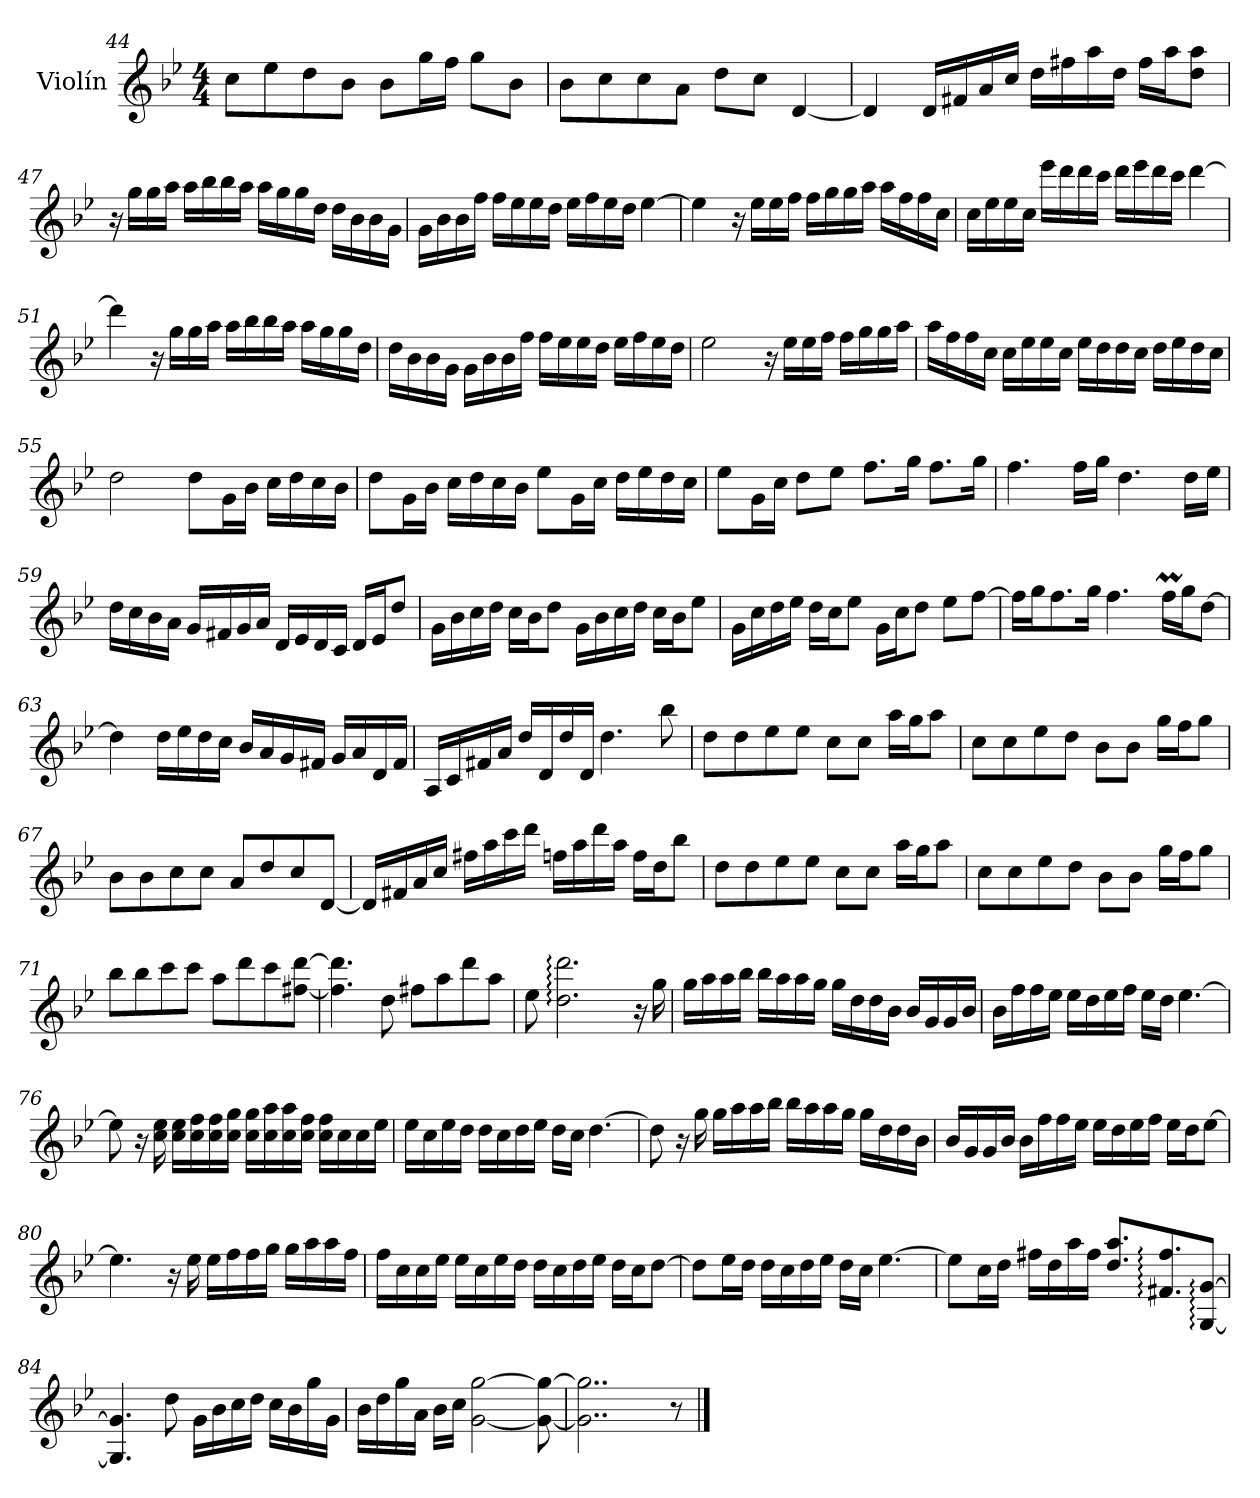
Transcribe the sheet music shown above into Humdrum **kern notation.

**kern
*part1
*staff1
*I"Violín
*I'Vln.
!!LO:LB:g=z
*clefG2
*k[b-e-]
*M4/4
=44
8cc\L
8ee-\
8dd\
8b-\J
8b-\L
16gg\L
16ff\JJ
8gg\L
8b-\J
=45
8b-\L
8cc\
8cc\
8a\J
8dd\L
8cc\J
[4d/
=46
4d/]
16d/LL
16f#X/
16a/
16cc/JJ
16dd\LL
16ff#X\
16aa\
16dd\JJ
16ff#\LL
16aa\J
8dd\ 8aa\J
=47
16r
16gg\LL
16gg\
16aa\JJ
16aa\LL
16bb-\
16bb-\
16aa\JJ
16aa\LL
16gg\
16gg\
16dd\JJ
16dd\LL
16b-\
16b-\
16g\JJ
!!LO:LB:g=z
=48
16g\LL
16b-\
16b-\
16ff\JJ
16ff\LL
16ee-\
16ee-\
16dd\JJ
16ee-\LL
16ff\
16ee-\
16dd\JJ
[4ee-\
=49
4ee-\]
16r
16ee-\LL
16ee-\
16ff\JJ
16ff\LL
16gg\
16gg\
16aa\JJ
16aa\LL
16ff\
16ff\
16cc\JJ
=50
16cc\LL
16ee-\
16ee-\
16cc\JJ
16eee-\LL
16ddd\
16ddd\
16ccc\JJ
16ddd\LL
16eee-\
16ddd\
16ccc\JJ
[4ddd\
!!LO:LB:g=z
=51
4ddd\]
16r
16gg\LL
16gg\
16aa\JJ
16aa\LL
16bb-\
16bb-\
16aa\JJ
16aa\LL
16gg\
16gg\
16dd\JJ
=52
16dd\LL
16b-\
16b-\
16g\JJ
16g\LL
16b-\
16b-\
16ff\JJ
16ff\LL
16ee-\
16ee-\
16dd\JJ
16ee-\LL
16ff\
16ee-\
16dd\JJ
=53
2ee-\
16r
16ee-\LL
16ee-\
16ff\JJ
16ff\LL
16gg\
16gg\
16aa\JJ
!!LO:LB:g=z
=54
16aa\LL
16ff\
16ff\
16cc\JJ
16cc\LL
16ee-\
16ee-\
16cc\JJ
16ee-\LL
16dd\
16dd\
16cc\JJ
16dd\LL
16ee-\
16dd\
16cc\JJ
=55
2dd\
8dd\L
16g\L
16b-\JJ
16cc\LL
16dd\
16cc\
16b-\JJ
=56
8dd\L
16g\L
16b-\JJ
16cc\LL
16dd\
16cc\
16b-\JJ
8ee-\L
16g\L
16cc\JJ
16dd\LL
16ee-\
16dd\
16cc\JJ
=57
8ee-\L
16g\L
16cc\JJ
8dd\L
8ee-\J
8.ff\L
16gg\Jk
8.ff\L
16gg\Jk
!!LO:LB:g=z
=58
4.ff\
16ff\LL
16gg\JJ
4.dd\
16dd\LL
16ee-\JJ
=59
16dd\LL
16cc\
16b-\
16a\JJ
16g/LL
16f#X/
16g/
16a/JJ
16d/LL
16e-/
16d/
16c/JJ
16d/LL
16e-/J
8dd/J
=60
16g\LL
16b-\
16cc\
16dd\JJ
16cc\LL
16b-\J
8dd\J
16g\LL
16b-\
16cc\
16dd\JJ
16cc\LL
16b-\J
8ee-\J
=61
16g\LL
16cc\
16dd\
16ee-\JJ
16dd\LL
16cc\J
8ee-\J
16g\LL
16cc\J
8dd\J
8ee-\L
[8ff\J
!!LO:LB:g=z
=62
16ff\LL]
16gg\J
8.ff\
16gg\Jk
4.ff\
16ffM\LL
16gg\J
[8dd\J
=63
4dd\]
16dd\LL
16ee-\
16dd\
16cc\JJ
16b-/LL
16a/
16g/
16f#X/JJ
16g/LL
16a/
16d/
16f#/JJ
=64
16A/LL
16c/
16f#X/
16a/JJ
16dd/LL
16d/
16dd/
16d/JJ
4.dd\
8bb-\
=65
8dd\L
8dd\
8ee-\
8ee-\J
8cc\L
8cc\J
16aa\LL
16gg\J
8aa\J
!!LO:LB:g=z
=66
8cc\L
8cc\
8ee-\
8dd\J
8b-\L
8b-\J
16gg\LL
16ff\J
8gg\J
=67
8b-\L
8b-\
8cc\
8cc\J
8a/L
8dd/
8cc/
[8d/J
=68
16d/LL]
16f#X/
16a/
16cc/JJ
16ff#X\LL
16aa\
16ccc\
16ddd\JJ
16ffn\LL
16aa\
16ddd\
16aa\JJ
16ff\LL
16dd\J
8bb-\J
=69
8dd\L
8dd\
8ee-\
8ee-\J
8cc\L
8cc\J
16aa\LL
16gg\J
8aa\J
!!LO:LB:g=z
=70
8cc\L
8cc\
8ee-\
8dd\J
8b-\L
8b-\J
16gg\LL
16ff\J
8gg\J
=71
8bb-\L
8bb-\
8ccc\
8ccc\J
8aa\L
8ddd\
8ccc\
[8ff#X\ [8ddd\J
=72
4.ff#\] 4.ddd\]
8dd\
8ff#X\L
8aa\
8ddd\
8aa\J
=73
8ee-\
2.dd\: 2.ddd\:
16r
16gg\
!!LO:PB:g=z
=74
16gg\LL
16aa\
16aa\
16bb-\JJ
16bb-\LL
16aa\
16aa\
16gg\JJ
16gg\LL
16dd\
16dd\
16b-\JJ
16b-/LL
16g/
16g/
16b-/JJ
=75
16b-\LL
16ff\
16ff\
16ee-\JJ
16ee-\LL
16dd\
16ee-\
16ff\JJ
16ee-\LL
16dd\JJ
[4.ee-\
=76
8ee-\]
16r
16cc\ 16ee-\
16cc\ 16ee-\LL
16cc\ 16ff\
16cc\ 16ff\
16cc\ 16gg\JJ
16cc\ 16gg\LL
16cc\ 16aa\
16cc\ 16aa\
16cc\ 16ff\JJ
16cc\ 16ff\LL
16cc\
16cc\
16ee-\JJ
!!LO:LB:g=z
=77
16ee-\LL
16cc\
16ee-\
16dd\JJ
16dd\LL
16cc\
16dd\
16ee-\JJ
16dd\LL
16cc\JJ
[4.dd\
=78
8dd\]
16r
16gg\
16gg\LL
16aa\
16aa\
16bb-\JJ
16bb-\LL
16aa\
16aa\
16gg\JJ
16gg\LL
16dd\
16dd\
16b-\JJ
=79
16b-/LL
16g/
16g/
16b-/JJ
16b-\LL
16ff\
16ff\
16ee-\JJ
16ee-\LL
16dd\
16ee-\
16ff\JJ
16ee-\LL
16dd\J
[8ee-\J
!!LO:LB:g=z
=80
4.ee-\]
16r
16ee-\
16ee-\LL
16ff\
16ff\
16gg\JJ
16gg\LL
16aa\
16aa\
16ff\JJ
=81
16ff\LL
16cc\
16cc\
16ee-\JJ
16ee-\LL
16cc\
16ee-\
16dd\JJ
16dd\LL
16cc\
16dd\
16ee-\JJ
16dd\LL
16cc\J
[8dd\J
=82
8dd\L]
16ee-\L
16dd\JJ
16dd\LL
16cc\
16dd\
16ee-\JJ
16dd\LL
16cc\JJ
[4.ee-\
!!LO:LB:g=z
=83
8ee-\L]
16cc\L
16dd\JJ
16ff#X\LL
16dd\
16aa\
16ff#\JJ
8.dd/ 8.aa/L
8.f#X/: 8.ff#/:
[8G/: [8g/:J
=84
4.G/] 4.g/]
8dd\
16g\LL
16b-\
16cc\
16dd\JJ
16cc\LL
16b-\
16gg\
16g\JJ
=85
16b-\LL
16dd\
16gg\
16a\JJ
16b-\LL
16cc\JJ
[2g\ [2gg\
8g\_ 8gg\_
=86
2..g\] 2..gg\]
8r
==
*-
